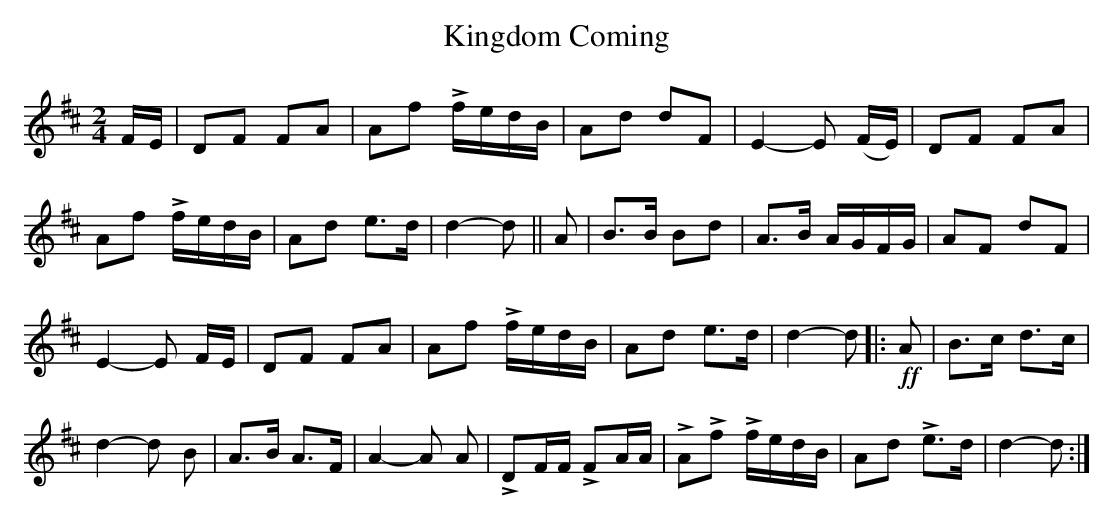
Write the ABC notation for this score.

X:1
T:Kingdom Coming
M:2/4
L:1/8
K:D
F/E/|DF FA|Af Lf/e/d/B/|Ad dF|E2-E (F/E/)|DF FA|
Af Lf/e/d/B/|Ad e>d|d2-d||A|B>B Bd|A>B A/G/F/G/|AF dF|
E2-E F/E/|DF FA|Af Lf/e/d/B/|Ad e>d|d2-d|:!ff!A|B>c d>c|
d2-d B|A>B A>F|A2-A A|LDF/F/ LFA/A/|LALf Lf/e/d/B/|Ad Le>d|d2-d:|
